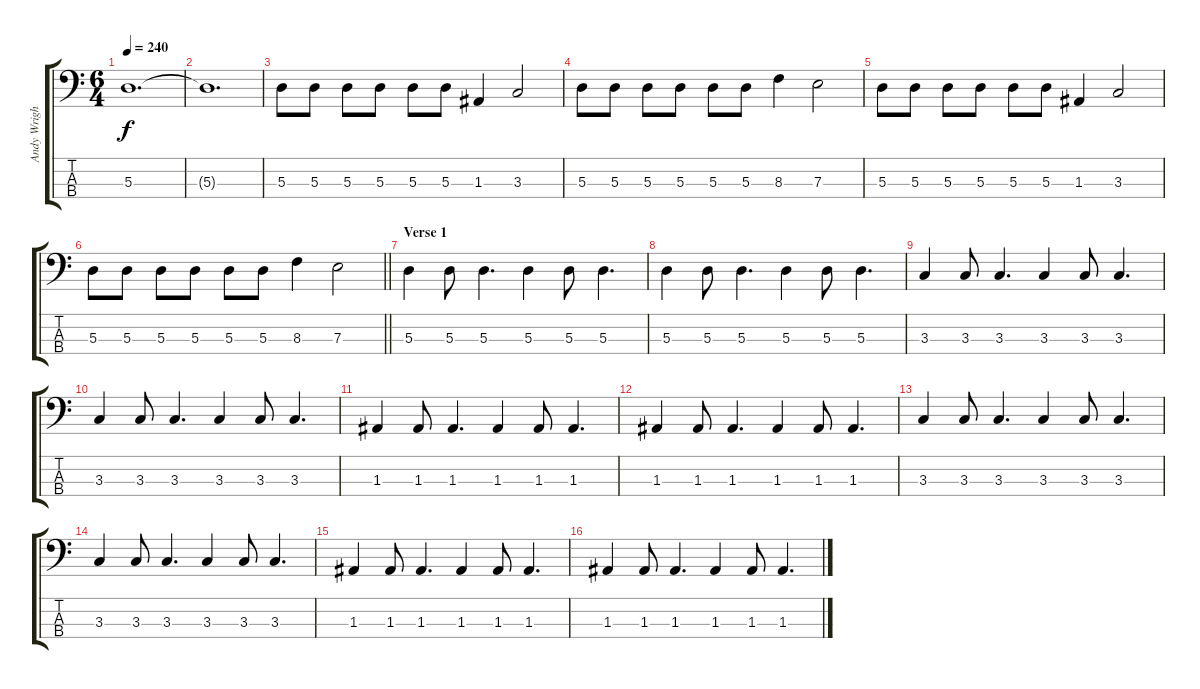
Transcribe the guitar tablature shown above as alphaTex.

\track ("Andy Wrighton" "Andy Wrigh") {instrument electricbassfinger}
\staff {score tabs}
\tuning (G2 D2 A1 E1) {hide}
\ts (6 4)
\tempo 240
\clef f4
\ks c
5.3.1{d dy f} |
5.3{t}.1{d} |
5.3.8 5.3.8 5.3.8 5.3.8 5.3.8 5.3.8 1.3.4 3.3.2 |
5.3.8 5.3.8 5.3.8 5.3.8 5.3.8 5.3.8 8.3.4 7.3.2 |
5.3.8 5.3.8 5.3.8 5.3.8 5.3.8 5.3.8 1.3.4 3.3.2 |
\barLineRight lightlight
5.3.8 5.3.8 5.3.8 5.3.8 5.3.8 5.3.8 8.3.4 7.3.2 |
\section ("" "Verse 1")
5.3.4 5.3.8 5.3.4{d} 5.3.4 5.3.8 5.3.4{d} |
5.3.4 5.3.8 5.3.4{d} 5.3.4 5.3.8 5.3.4{d} |
3.3.4 3.3.8 3.3.4{d} 3.3.4 3.3.8 3.3.4{d} |
3.3.4 3.3.8 3.3.4{d} 3.3.4 3.3.8 3.3.4{d} |
1.3.4 1.3.8 1.3.4{d} 1.3.4 1.3.8 1.3.4{d} |
1.3.4 1.3.8 1.3.4{d} 1.3.4 1.3.8 1.3.4{d} |
3.3.4 3.3.8 3.3.4{d} 3.3.4 3.3.8 3.3.4{d} |
3.3.4 3.3.8 3.3.4{d} 3.3.4 3.3.8 3.3.4{d} |
1.3.4 1.3.8 1.3.4{d} 1.3.4 1.3.8 1.3.4{d} |
1.3.4 1.3.8 1.3.4{d} 1.3.4 1.3.8 1.3.4{d}
